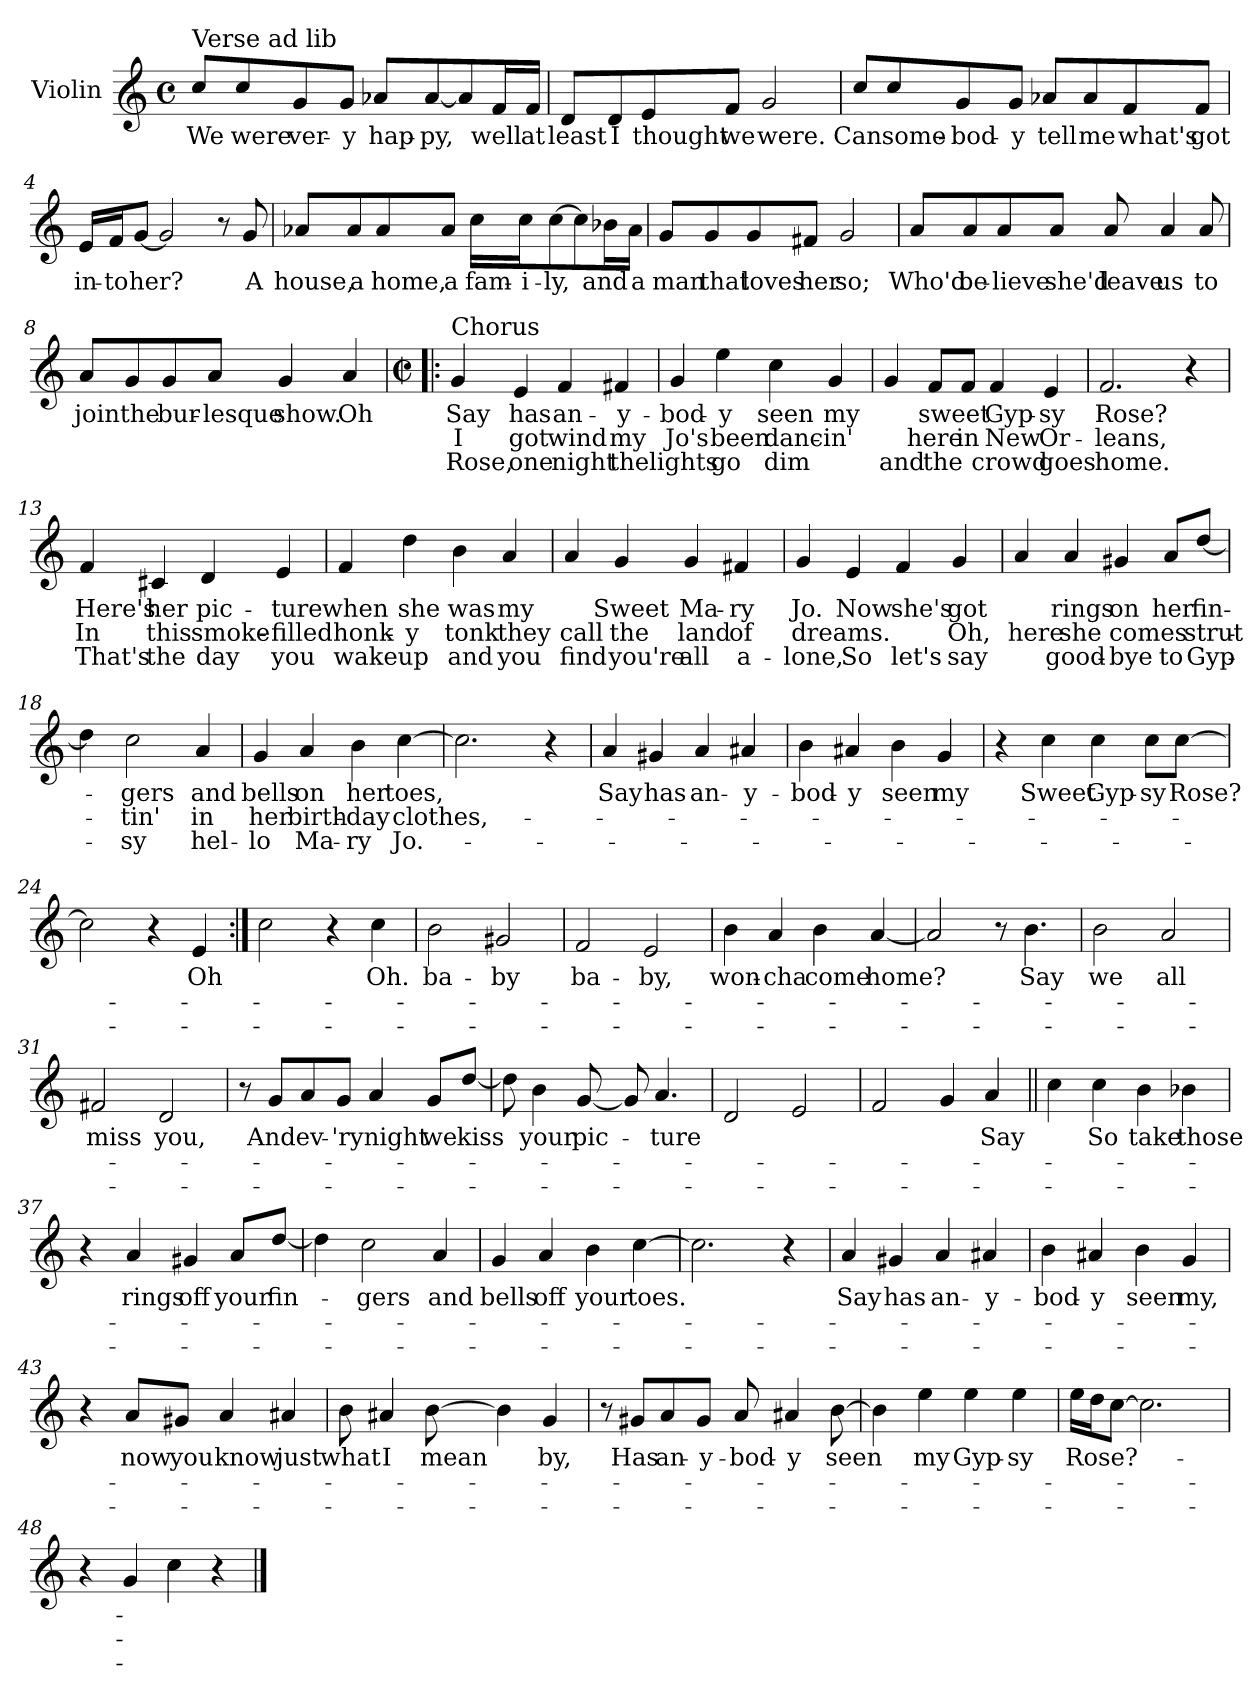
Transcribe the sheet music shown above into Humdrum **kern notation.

**kern	**text	**text	**text
*part1	*part1	*part1	*part1
*staff1	*staff1	*staff1	*staff1
*I"Violin	*	*	*
*I'Vln	*	*	*
*clefG2	*	*	*
*k[]	*	*	*
*C:	*	*	*
*M4/4	*	*	*
*met(c)	*	*	*
=1	=1	=1	=1
!LO:TX:a:t=Verse ad lib	!	!	!
8cc/L	We	.	.
8cc/	were	.	.
8g/	ver-	.	.
8g/J	-y	.	.
8a-X/L	hap-	.	.
[8a-/	-py,	.	.
8a-/]	.	.	.
16f/L	well	.	.
16f/JJ	at	.	.
=2	=2	=2	=2
8d/L	least	.	.
8d/	I	.	.
8e/	thought	.	.
8f/J	we	.	.
2g/	were.	.	.
=3	=3	=3	=3
8cc/L	Can	.	.
8cc/	some-	.	.
8g/	-bod-	.	.
8g/J	-y	.	.
8a-X/L	tell	.	.
8a-/	me	.	.
8f/	what's	.	.
8f/J	got	.	.
!!LO:LB:g=z
=4	=4	=4	=4
16e/LL	in-	.	.
16f/J	-to	.	.
[8g/J	her?	.	.
2g/]	.	.	.
8r	.	.	.
8g/	A	.	.
=5	=5	=5	=5
8a-X/L	house,	.	.
8a-/	a	.	.
8a-/	home,	.	.
8a-/J	a	.	.
16cc\LL	fam-	.	.
16cc\J	-i-	.	.
[8cc\	-ly,	.	.
8cc\]	.	.	.
16b-X\L	and	.	.
16a-\JJ	a	.	.
!!LO:LB:g=z
=6	=6	=6	=6
8g/L	man	.	.
8g/	that	.	.
8g/	loves	.	.
8f#X/J	her	.	.
2g/	so;	.	.
=7	=7	=7	=7
8a/L	Who'd	.	.
8a/	be-	.	.
8a/	-lieve	.	.
8a/J	she'd	.	.
8a/	leave	.	.
4a/	us	.	.
8a/	to	.	.
=8	=8	=8	=8
8a/L	join	.	.
8g/	the	.	.
8g/	bur-	.	.
8a/J	-lesque	.	.
4g/	show.	.	.
4a/	Oh	.	.
!!LO:LB:g=z
=9!|:	=9!|:	=9!|:	=9!|:
*M2/2	*	*	*
*met(c|)	*	*	*
!LO:TX:a:t=Chorus	!	!	!
4g/	Say	I	Rose,
4e/	has	got	one
4f/	an-	wind	night
4f#X/	-y-	my	the
=10	=10	=10	=10
4g/	-bod-	Jo's	lights
4ee\	-y	been	go
4cc\	seen	danc-	dim
4g/	my	-in'	.
=11	=11	=11	=11
4g/	.	.	and
8f/L	sweet	here	the
8f/J	.	in	.
4f/	Gyp-	New	crowd
4e/	-sy	Or-	goes
=12	=12	=12	=12
2.f/	Rose?	-leans,	home.
4r	.	.	.
!!LO:LB:g=z
=13	=13	=13	=13
4f/	Here's	In	That's
4c#X/	her	this	the
4d/	pic-	smoke-	day
4e/	-ture	-filled	you
=14	=14	=14	=14
4f/	when	honk-	wake
4dd\	she	-y	up
4b\	was	tonk	and
4a/	my	they	you
=15	=15	=15	=15
4a/	.	call	find
4g/	Sweet	the	you're
4g/	Ma-	land	all
4f#X/	-ry	of	a-
=16	=16	=16	=16
4g/	Jo.	dreams.	-lone,
4e/	Now	.	So
4f/	she's	.	let's
4g/	got	Oh,	say
!!LO:LB:g=z
=17	=17	=17	=17
4a/	.	here	.
4a/	rings	she	good-
4g#X/	on	comes	-bye
8a/L	her	.	to
[8dd/J	fin-	strut-	Gyp-
=18	=18	=18	=18
4dd\]	.	.	.
2cc\	-gers	-tin'	-sy
4a/	and	in	hel-
=19	=19	=19	=19
4g/	bells	her	-lo
4a/	on	birth-	Ma-
4b\	her	-day	-ry
[4cc\	toes,	clothes,-	Jo.-
=20	=20	=20	=20
2.cc\]	.	.	.
4r	.	.	.
!!LO:LB:g=z
=21	=21	=21	=21
4a/	Say	.	.
4g#X/	has	.	.
4a/	an-	.	.
4a#X/	-y-	.	.
=22	=22	=22	=22
4b\	-bod-	.	.
4a#X/	-y	.	.
4b\	seen	.	.
4g/	my	.	.
=23	=23	=23	=23
4r	.	.	.
4cc\	Sweet	.	.
4cc\	Gyp-	.	.
8cc\L	-sy	.	.
[8cc\J	Rose?	.	.
=24	=24	=24	=24
2cc\]	.	.	.
4r	.	.	.
4e/	Oh	.	.
=25:|!	=25:|!	=25:|!	=25:|!
2cc\	.	.	.
4r	.	.	.
4cc\	Oh.	.	.
!!LO:PB:g=z
=26	=26	=26	=26
2b\	ba-	.	.
2g#X/	-by	.	.
=27	=27	=27	=27
2f/	ba-	.	.
2e/	-by,	.	.
=28	=28	=28	=28
4b\	won-	.	.
4a/	-cha	.	.
4b\	come	.	.
[4a/	home?	.	.
=29	=29	=29	=29
2a/]	.	.	.
8r	.	.	.
4.b\	Say	.	.
=30	=30	=30	=30
2b\	we	.	.
2a/	all	.	.
=31	=31	=31	=31
2f#X/	miss	.	.
2d/	you,	.	.
!!LO:LB:g=z
=32	=32	=32	=32
8r	.	.	.
8g/L	And	.	.
8a/	ev-	.	.
8g/J	-'ry	.	.
4a/	night	.	.
8g/L	we	.	.
[8dd/J	kiss	.	.
=33	=33	=33	=33
8dd\]	.	.	.
4b\	your	.	.
[8g/	pic-	.	.
8g/]	.	.	.
4.a/	-ture	.	.
=34	=34	=34	=34
2d/	.	.	.
2e/	.	.	.
=35	=35	=35	=35
2f/	.	.	.
4g/	.	.	.
4a/	Say	.	.
=36||	=36||	=36||	=36||
4cc\	.	.	.
4cc\	So	.	.
4b\	take	.	.
4b-X\	those	.	.
!!LO:LB:g=z
=37	=37	=37	=37
4r	.	.	.
4a/	rings	.	.
4g#X/	off	.	.
8a/L	your	.	.
[8dd/J	fin-	.	.
=38	=38	=38	=38
4dd\]	.	.	.
2cc\	-gers	.	.
4a/	and	.	.
=39	=39	=39	=39
4g/	bells	.	.
4a/	off	.	.
4b\	your	.	.
[4cc\	toes.	.	.
=40	=40	=40	=40
2.cc\]	.	.	.
4r	.	.	.
=41	=41	=41	=41
4a/	Say	.	.
4g#X/	has	.	.
4a/	an-	.	.
4a#X/	-y-	.	.
!!LO:LB:g=z
=42	=42	=42	=42
4b\	-bod-	.	.
4a#X/	-y	.	.
4b\	seen	.	.
4g/	my,	.	.
=43	=43	=43	=43
4r	.	.	.
8a/L	now	.	.
8g#X/J	you	.	.
4a/	know	.	.
4a#X/	just	.	.
=44	=44	=44	=44
8b\	what	.	.
4a#X/	I	.	.
[8b\	mean	.	.
4b\]	.	.	.
4g/	by,	.	.
=45	=45	=45	=45
8r	.	.	.
8g#X/L	Has	.	.
8a/	an-	.	.
8g#/J	-y-	.	.
8a/	-bod-	.	.
4a#X/	-y	.	.
[8b\	seen	.	.
!!LO:LB:g=z
=46	=46	=46	=46
4b\]	.	.	.
4ee\	my	.	.
4ee\	Gyp-	.	.
4ee\	-sy	.	.
=47	=47	=47	=47
16ee\LL	Rose?-	.	.
16dd\J	.	.	.
[8cc\J	.	.	.
2.cc\]	.	.	.
=48	=48	=48	=48
4r	.	.	.
4g/	.	.	.
4cc\	.	.	.
4r	.	.	.
==	==	==	==
*-	*-	*-	*-
